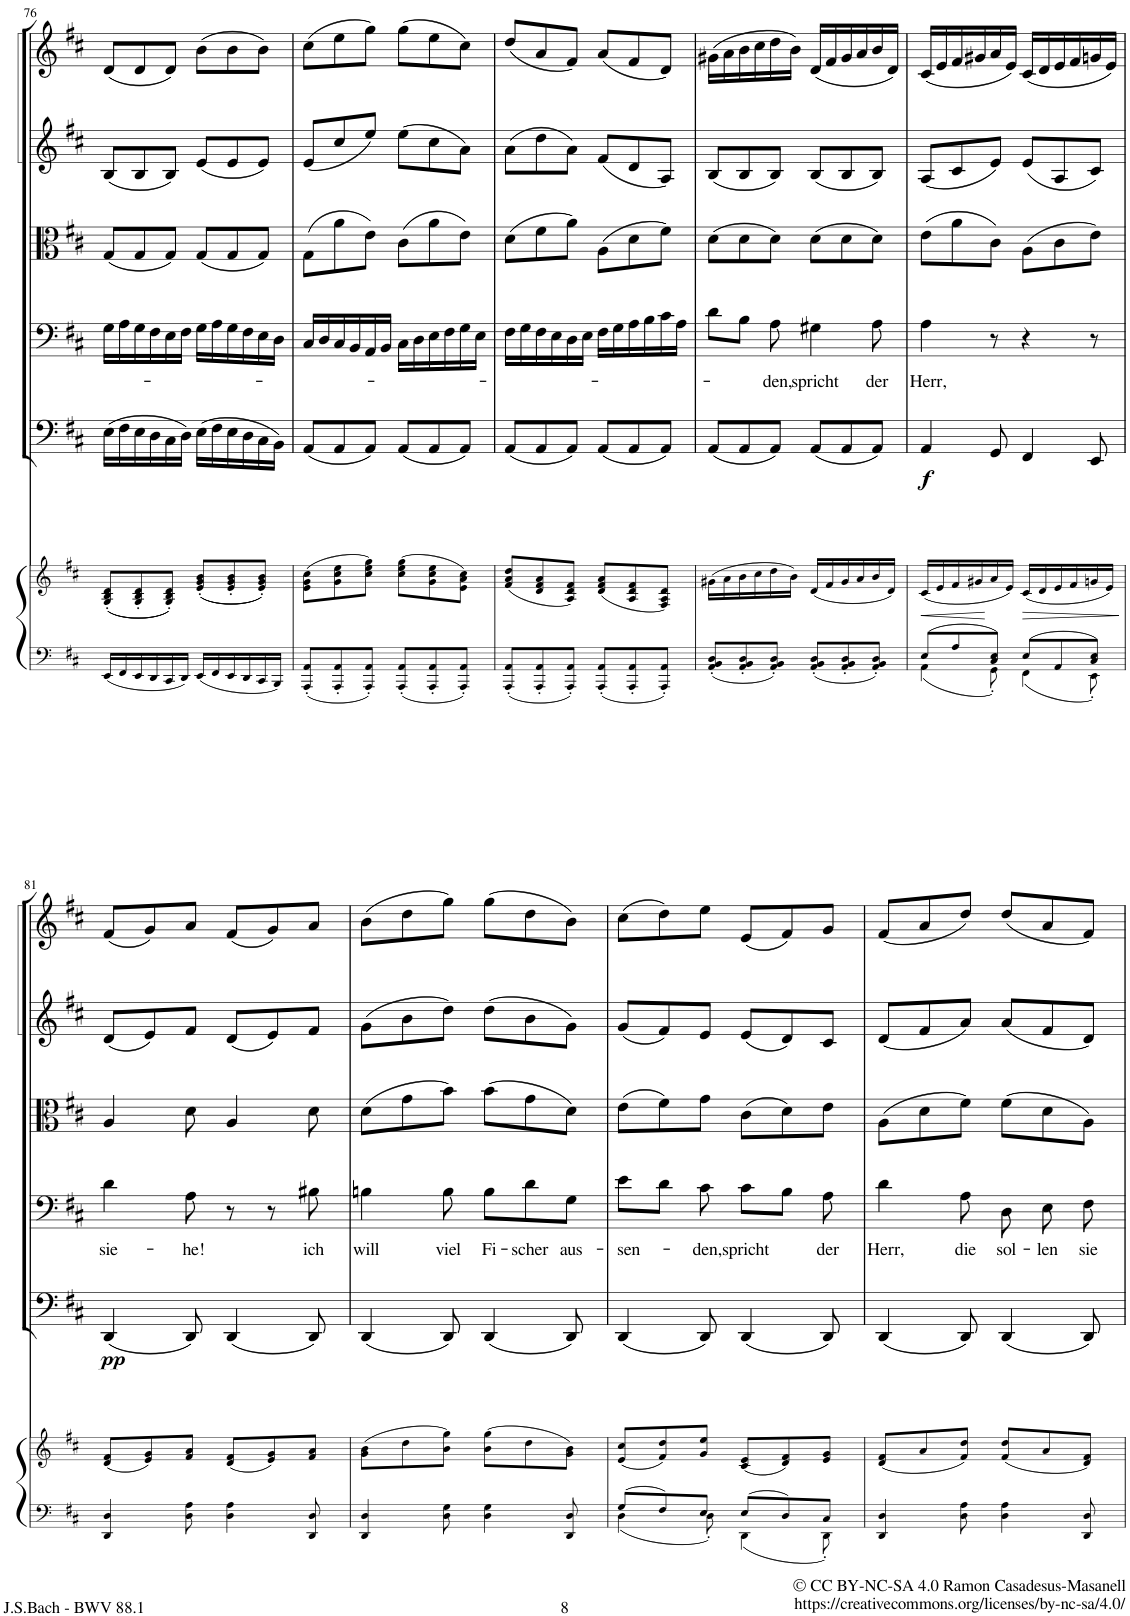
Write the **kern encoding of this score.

**kern	**kern	**dynam	**kern	**dynam	**kern	**text	**kern	**kern	**kern
*part6	*part6	*part6	*part5	*part5	*part4	*part4	*part3	*part2	*part1
*staff7	*staff6	*staff6/7	*staff5	*staff5	*staff4	*staff4	*staff3	*staff2	*staff1
*I"Piano reduction	*	*	*I"Continuo	*	*I"Basso	*	*I"Thaile Viola	*I"Oboe d'amore II Violino II	*I"Oboe d'amore I Violino I
*I'Pno	*	*	*	*	*	*	*	*	*
!!LO:PB:g=z
*clefF4	*clefG2	*	*clefF4	*	*clefF4	*	*clefC3	*clefG2	*clefG2
*k[f#c#]	*k[f#c#]	*	*k[f#c#]	*	*k[f#c#]	*	*k[f#c#]	*k[f#c#]	*k[f#c#]
*M6/8	*M6/8	*	*M6/8	*	*M6/8	*	*M6/8	*M6/8	*M6/8
=76	=76	=76	=76	=76	=76	=76	=76	=76	=76
16EE/LL	((8G/' 8B/' 8d/'L	.	(16E\LL	.	16G\LL	.	(8G/L	(8B/L	(8d/L
16FF#/	.	.	16F#\	.	16A\	.	.	.	.
16EE/	8G/' 8B/' 8d/'	.	16E\	.	16G\	.	8G/	8B/	8d/
16DD/	.	.	16D\	.	16F#\	.	.	.	.
16CC#/	8G/' 8B/' 8d/'J))	.	16C#\	.	16E\	.	8G/J)	8B/J)	8d/J)
16DD/JJ	.	.	16D\JJ)	.	16F#\JJ	.	.	.	.
16EE/LL	((8e/' 8g/' 8b/'L	.	(16E\LL	.	16G\LL	.	(8G/L	(8e/L	(8b\L
16FF#/	.	.	16F#\	.	16A\	.	.	.	.
16EE/	8e/' 8g/' 8b/'	.	16E\	.	16G\	.	8G/	8e/	8b\
16DD/	.	.	16D\	.	16F#\	.	.	.	.
16CC#/	8e/' 8g/' 8b/'J))	.	16C#\	.	16E\	.	8G/J)	8e/J)	8b\J)
16BBB/JJ	.	.	16BB\JJ)	.	16D\JJ	.	.	.	.
=77	=77	=77	=77	=77	=77	=77	=77	=77	=77
8AAA/' 8AA/'L	(8e\ 8g\ 8cc#\L	.	(8AA/L	.	16C#/LL	.	(8G\L	(8e/L	(8cc#\L
.	.	.	.	.	16D/	.	.	.	.
8AAA/' 8AA/'	8g\ 8cc#\ 8ee\	.	8AA/	.	16C#/	.	8a\	8cc#/	8ee\
.	.	.	.	.	16BB/	.	.	.	.
8AAA/' 8AA/'J	8cc#\ 8ee\ 8gg\J)	.	8AA/J)	.	16AA/	.	8e\J)	8ee/J)	8gg\J)
.	.	.	.	.	16BB/JJ	.	.	.	.
8AAA/' 8AA/'L	(8cc#\ 8ee\ 8gg\L	.	(8AA/L	.	16C#\LL	.	(8c#\L	(8ee\L	(8gg\L
.	.	.	.	.	16D\	.	.	.	.
8AAA/' 8AA/'	8g\ 8cc#\ 8ee\	.	8AA/	.	16E\	.	8a\	8cc#\	8ee\
.	.	.	.	.	16F#\	.	.	.	.
8AAA/' 8AA/'J	8e\ 8a\ 8cc#\J)	.	8AA/J)	.	16G\	.	8e\J)	8a\J)	8cc#\J)
.	.	.	.	.	16E\JJ	.	.	.	.
=78	=78	=78	=78	=78	=78	=78	=78	=78	=78
8AAA/' 8AA/'L	(8f#/ 8a/ 8dd/L	.	(8AA/L	.	16F#\LL	.	(8d\L	(8a\L	(8dd/L
.	.	.	.	.	16G\	.	.	.	.
8AAA/' 8AA/'	8d/ 8f#/ 8a/	.	8AA/	.	16F#\	.	8f#\	8dd\	8a/
.	.	.	.	.	16E\	.	.	.	.
8AAA/' 8AA/'J	8A/ 8d/ 8f#/J)	.	8AA/J)	.	16D\	.	8a\J)	8a\J)	8f#/J)
.	.	.	.	.	16E\JJ	.	.	.	.
8AAA/' 8AA/'L	(8d/ 8f#/ 8a/L	.	(8AA/L	.	16F#\LL	.	(8A\L	(8f#/L	(8a/L
.	.	.	.	.	16G\	.	.	.	.
8AAA/' 8AA/'	8A/ 8d/ 8f#/	.	8AA/	.	16A\	.	8d\	8d/	8f#/
.	.	.	.	.	16B\	.	.	.	.
8AAA/' 8AA/'J	8F#/ 8A/ 8d/J)	.	8AA/J)	.	16c#\	.	8f#\J)	8A/J)	8d/J)
.	.	.	.	.	16A\JJ	.	.	.	.
=79	=79	=79	=79	=79	=79	=79	=79	=79	=79
8AA/' 8BB/' 8D/'L	(16g#X\LL	.	(8AA/L	.	8d\L	.	(8d\L	(8B/L	(16g#X\LL
.	16a\	.	.	.	.	.	.	.	16a\
8AA/' 8BB/' 8D/'	16b\	.	8AA/	.	8B\J	.	8d\	8B/	16b\
.	16cc#\	.	.	.	.	.	.	.	16cc#\
!	!	!	!	!	!	!LO:LY:b	!	!	!
8AA/' 8BB/' 8D/'J	16dd\	.	8AA/J)	.	8A\	den,	8d\J)	8B/J)	16dd\
.	16b\JJ)	.	.	.	.	.	.	.	16b\JJ)
!	!	!	!	!	!	!LO:LY:b	!	!	!
8AA/' 8BB/' 8D/'L	(16d/LL	.	(8AA/L	.	4G#X\	spricht	(8d\L	(8B/L	(16d/LL
.	16f#/	.	.	.	.	.	.	.	16f#/
8AA/' 8BB/' 8D/'	16g#/	.	8AA/	.	.	.	8d\	8B/	16g#/
.	16a/	.	.	.	.	.	.	.	16a/
!	!	!	!	!	!	!LO:LY:b	!	!	!
8AA/' 8BB/' 8D/'J	16b/	.	8AA/J)	.	8A\	der	8d\J)	8B/J)	16b/
.	16d/JJ)	.	.	.	.	.	.	.	16d/JJ)
=80	=80	=80	=80	=80	=80	=80	=80	=80	=80
*^	*	*	*	*	*	*	*	*	*
!	!	!	!LO:HP:b	!	!LO:DY:b	!	!LO:LY:b	!	!	!
8E/L	4AA\	(16c#/LL	<	4AA/	f	4A\	Herr,	(8e\L	(8A/L	(16c#/LL
.	.	16e/	.	.	.	.	.	.	.	16e/
8A/	.	16f#/	.	.	.	.	.	8a\	8c#/	16f#/
.	.	16g#X/	.	.	.	.	.	.	.	16g#X/
8C#/ 8E/J	8GG'\	16a/	[	8GG/	.	8r	.	8c#\J)	8e/J)	16a/
.	.	16e/JJ)	.	.	.	.	.	.	.	16e/JJ)
!	!	!	!LO:HP:b	!	!	!	!	!	!	!
8E/L	4FF#\	(16c#/LL	>	4FF#/	.	4r	.	(8A\L	(8e/L	(16c#/LL
.	.	16d/	.	.	.	.	.	.	.	16d/
8AA/	.	16e/	.	.	.	.	.	8c#\	8A/	16e/
.	.	16f#/	.	.	.	.	.	.	.	16f#/
8C#/ 8E/J	8EE'\	16gn/	.	8EE/	.	8r	.	8e\J)	8c#/J)	16gn/
.	.	16e/JJ)	.	.	.	.	.	.	.	16e/JJ)
*v	*v	*	*	*	*	*	*	*	*	*
.	.	]	.	.	.	.	.	.	.
!!LO:LB:g=z
=81	=81	=81	=81	=81	=81	=81	=81	=81	=81
!	!	!	!	!LO:DY:b	!	!LO:LY:b	!	!	!
4DD/ 4D/	(8d/ 8f#/L	.	(4DD/	pp	4d\	sie-	4A/	(8d/L	(8f#/L
.	8e/ 8g/)	.	.	.	.	.	.	8e/)	8g/)
!	!	!	!	!	!	!LO:LY:b	!	!	!
8D\ 8A\	8f#/ 8a/J	.	8DD/)	.	8A\	-he!	8d\	8f#/J	8a/J
4D\ 4A\	(8d/ 8f#/L	.	(4DD/	.	8r	.	4A/	(8d/L	(8f#/L
.	8e/ 8g/)	.	.	.	8r	.	.	8e/)	8g/)
!	!	!	!	!	!	!LO:LY:b	!	!	!
8DD/ 8D/	8f#/ 8a/J	.	8DD/)	.	8B#X\	ich	8d\	8f#/J	8a/J
=82	=82	=82	=82	=82	=82	=82	=82	=82	=82
!	!	!	!	!	!	!LO:LY:b	!	!	!
4DD/ 4D/	(8g\ 8b\L	.	(4DD/	.	4Bn\	will	(8d\L	(8g\L	(8b\L
.	8dd\	.	.	.	.	.	8g\	8b\	8dd\
!	!	!	!	!	!	!LO:LY:b	!	!	!
8D\ 8G\	8b\ 8gg\J)	.	8DD/)	.	8B\	viel	8b\J)	8dd\J)	8gg\J)
!	!	!	!	!	!	!LO:LY:b	!	!	!
4D\ 4G\	(8b\ 8gg\L	.	(4DD/	.	8B\L	Fi-	(8b\L	(8dd\L	(8gg\L
!	!	!	!	!	!	!LO:LY:b	!	!	!
.	8dd\	.	.	.	8d\	-scher	8g\	8b\	8dd\
!	!	!	!	!	!	!LO:LY:b	!	!	!
8DD/ 8D/	8g\ 8b\J)	.	8DD/)	.	8G\J	aus-	8d\J)	8g\J)	8b\J)
=83	=83	=83	=83	=83	=83	=83	=83	=83	=83
*^	*	*	*	*	*	*	*	*	*
!	!	!	!	!	!	!	!LO:LY:b	!	!	!
8G/L	4D\	(8e/ 8cc#/L	.	(4DD/	.	8e\L	-sen-	(8e\L	(8g/L	(8cc#\L
8F#/	.	8f#/ 8dd/)	.	.	.	8d\J	.	8f#\)	8f#/)	8dd\)
!	!	!	!	!	!	!	!LO:LY:b	!	!	!
8E/J	8D'\	8g/ 8ee/J	.	8DD/)	.	8c#\	-den,	8g\J	8e/J	8ee\J
!	!	!	!	!	!	!	!LO:LY:b	!	!	!
8E/L	4DD\	(8c#/ 8e/L	.	(4DD/	.	8c#\L	spricht	(8c#\L	(8e/L	(8e/L
8D/	.	8d/ 8f#/)	.	.	.	8B\J	.	8d\)	8d/)	8f#/)
!	!	!	!	!	!	!	!LO:LY:b	!	!	!
8C#/J	8DD'\	8e/ 8g/J	.	8DD/)	.	8A\	der	8e\J	8c#/J	8g/J
=84	=84	=84	=84	=84	=84	=84	=84	=84	=84	=84
!	!	!	!	!	!	!	!LO:LY:b	!	!	!
*v	*v	*	*	*	*	*	*	*	*	*
4DD/ 4D/	(8d/ 8f#/L	.	(4DD/	.	4d\	Herr,	(8A\L	(8d/L	(8f#/L
.	8a/	.	.	.	.	.	8d\	8f#/	8a/
!	!	!	!	!	!	!LO:LY:b	!	!	!
8D\ 8A\	8f#/ 8dd/J)	.	8DD/)	.	8A\	die	8f#\J)	8a/J)	8dd/J)
!	!	!	!	!	!	!LO:LY:b	!	!	!
4D\ 4A\	(8f#/ 8dd/L	.	(4DD/	.	8D\	sol-	(8f#\L	(8a/L	(8dd/L
!	!	!	!	!	!	!LO:LY:b	!	!	!
.	8a/	.	.	.	8E\	-len	8d\	8f#/	8a/
!	!	!	!	!	!	!LO:LY:b	!	!	!
8DD/ 8D/	8d/ 8f#/J)	.	8DD/)	.	8F#\	sie	8A\J)	8d/J)	8f#/J)
=	=	=	=	=	=	=	=	=	=
*-	*-	*-	*-	*-	*-	*-	*-	*-	*-
